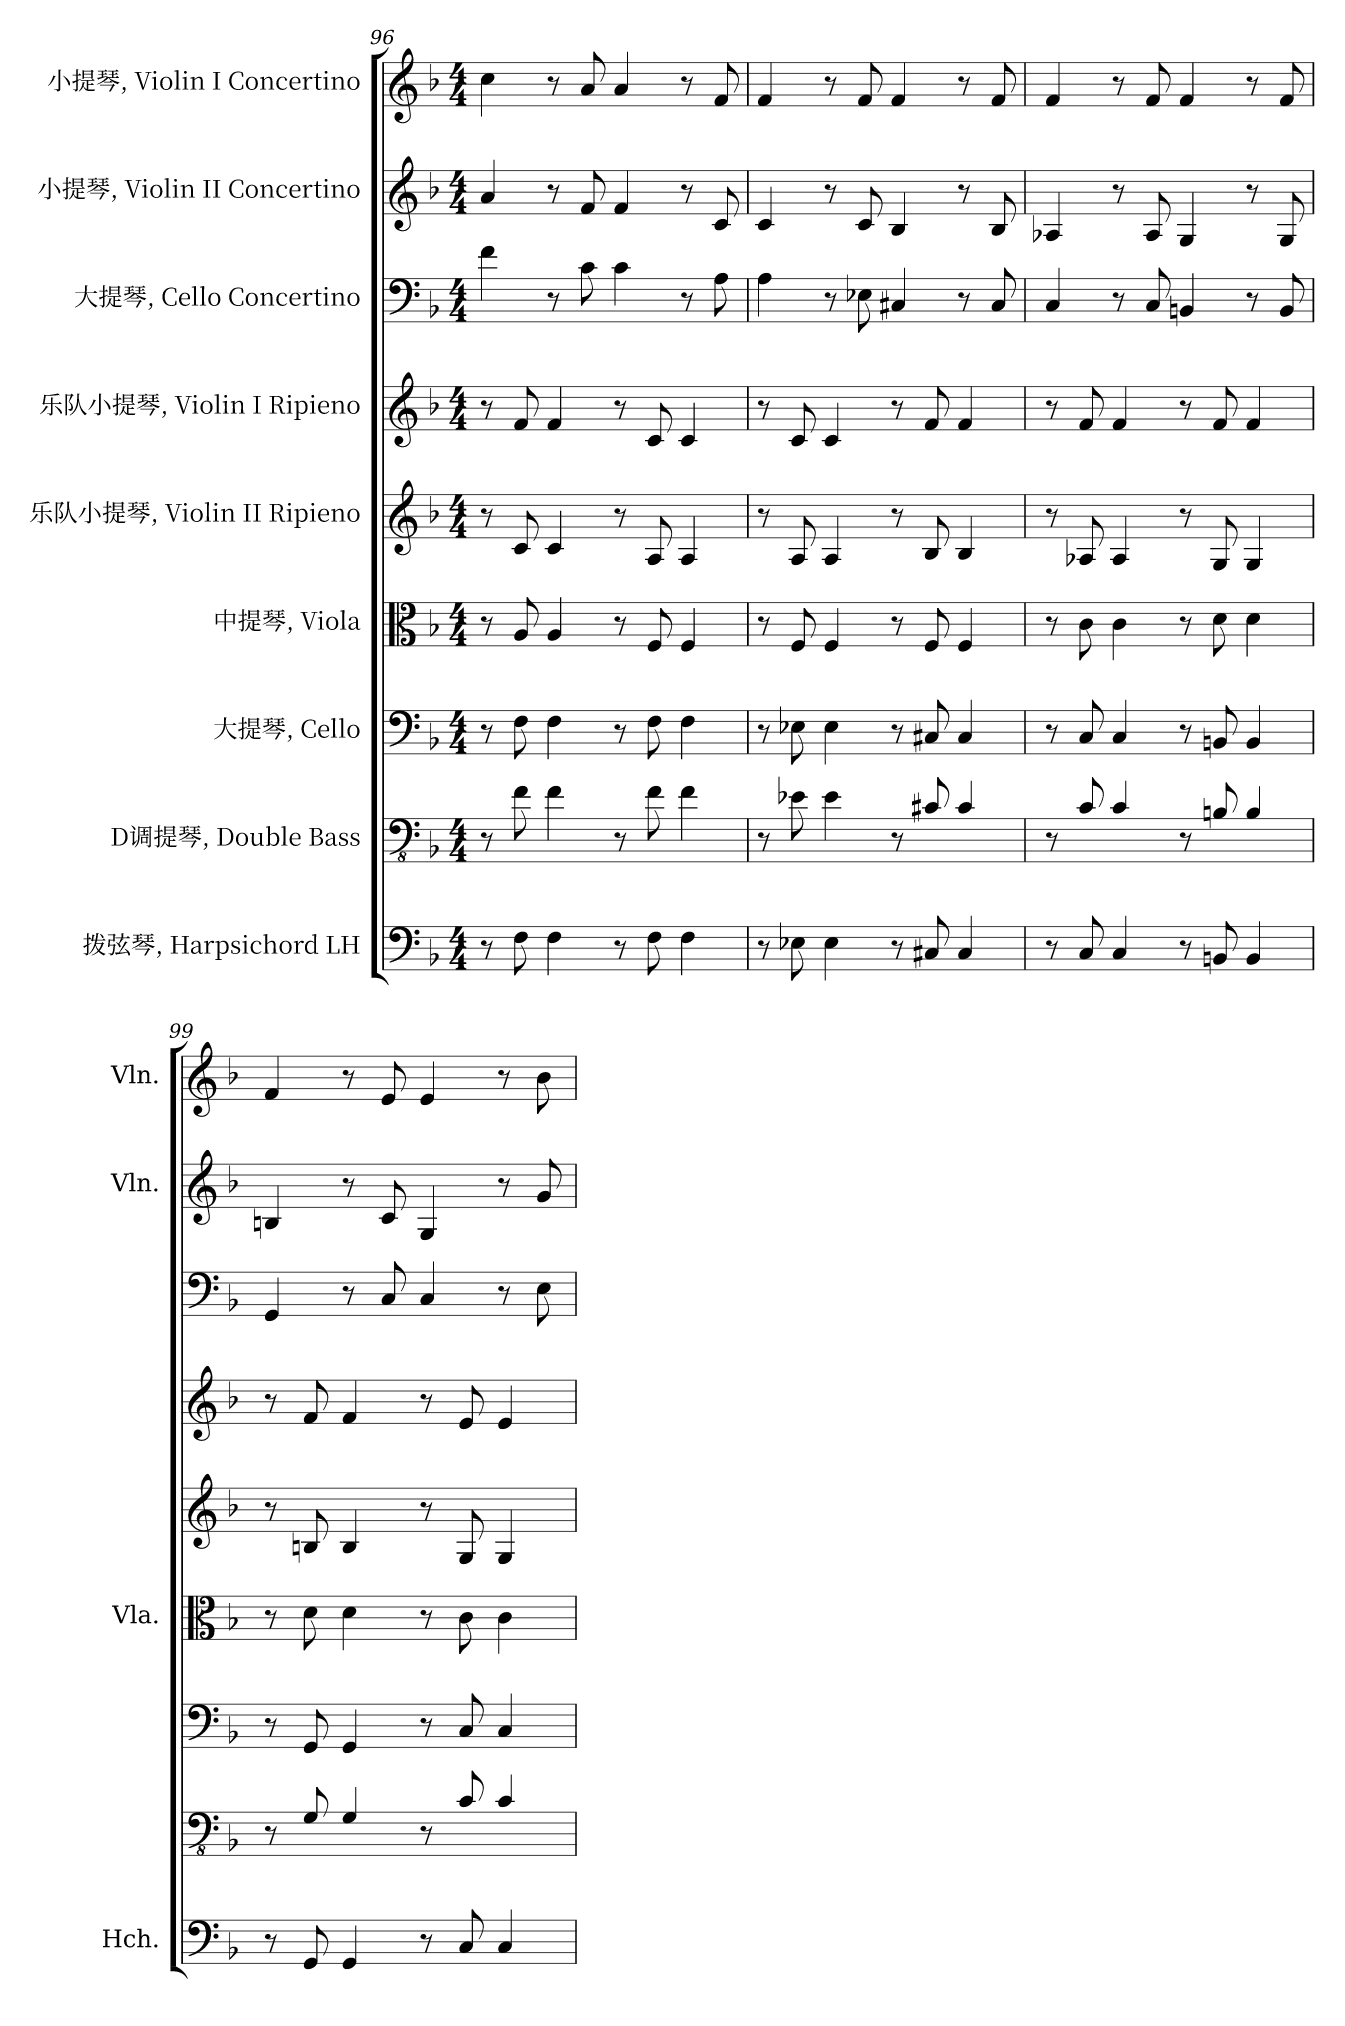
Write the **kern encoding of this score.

**kern	**kern	**kern	**kern	**kern	**kern	**kern	**kern	**kern
*part9	*part8	*part7	*part6	*part5	*part4	*part3	*part2	*part1
*staff9	*staff8	*staff7	*staff6	*staff5	*staff4	*staff3	*staff2	*staff1
*I"拨弦琴, Harpsichord LH	*I"D调提琴, Double Bass	*I"大提琴, Cello	*I"中提琴, Viola	*I"乐队小提琴, Violin II Ripieno	*I"乐队小提琴, Violin I Ripieno	*I"大提琴, Cello Concertino	*I"小提琴, Violin II Concertino	*I"小提琴, Violin I Concertino
*I'Hch.	*	*	*I'Vla.	*	*	*	*I'Vln.	*I'Vln.
!!LO:PB:g=z
*clefF4	*clefFv4	*clefF4	*clefC3	*clefG2	*clefG2	*clefF4	*clefG2	*clefG2
*	*ITrd7c12	*	*	*	*	*	*	*
*k[b-]	*k[b-]	*k[b-]	*k[b-]	*k[b-]	*k[b-]	*k[b-]	*k[b-]	*k[b-]
*M4/4	*M4/4	*M4/4	*M4/4	*M4/4	*M4/4	*M4/4	*M4/4	*M4/4
=96	=96	=96	=96	=96	=96	=96	=96	=96
8r	8r	8r	8r	8r	8r	4f\	4a/	4cc\
8F\	8FF\	8F\	8A/	8c/	8f/	.	.	.
4F\	4FF\	4F\	4A/	4c/	4f/	8r	8r	8r
.	.	.	.	.	.	8c\	8f/	8a/
8r	8r	8r	8r	8r	8r	4c\	4f/	4a/
8F\	8FF\	8F\	8F/	8A/	8c/	.	.	.
4F\	4FF\	4F\	4F/	4A/	4c/	8r	8r	8r
.	.	.	.	.	.	8A\	8c/	8f/
=97	=97	=97	=97	=97	=97	=97	=97	=97
8r	8r	8r	8r	8r	8r	4A\	4c/	4f/
8E-X\	8EE-X\	8E-X\	8F/	8A/	8c/	.	.	.
4E-\	4EE-\	4E-\	4F/	4A/	4c/	8r	8r	8r
.	.	.	.	.	.	8E-X\	8c/	8f/
8r	8r	8r	8r	8r	8r	4C#X/	4B-/	4f/
8C#X/	8CC#X/	8C#X/	8F/	8B-/	8f/	.	.	.
4C#/	4CC#/	4C#/	4F/	4B-/	4f/	8r	8r	8r
.	.	.	.	.	.	8C#/	8B-/	8f/
=98	=98	=98	=98	=98	=98	=98	=98	=98
8r	8r	8r	8r	8r	8r	4C/	4A-X/	4f/
8C/	8CC/	8C/	8c\	8A-X/	8f/	.	.	.
4C/	4CC/	4C/	4c\	4A-/	4f/	8r	8r	8r
.	.	.	.	.	.	8C/	8A-/	8f/
8r	8r	8r	8r	8r	8r	4BBn/	4G/	4f/
8BBn/	8BBBn/	8BBn/	8d\	8G/	8f/	.	.	.
4BB/	4BBB/	4BB/	4d\	4G/	4f/	8r	8r	8r
.	.	.	.	.	.	8BB/	8G/	8f/
!!LO:PB:g=z
=99	=99	=99	=99	=99	=99	=99	=99	=99
8r	8r	8r	8r	8r	8r	4GG/	4Bn/	4f/
8GG/	8GGG/	8GG/	8d\	8Bn/	8f/	.	.	.
4GG/	4GGG/	4GG/	4d\	4B/	4f/	8r	8r	8r
.	.	.	.	.	.	8C/	8c/	8e/
8r	8r	8r	8r	8r	8r	4C/	4G/	4e/
8C/	8CC/	8C/	8c\	8G/	8e/	.	.	.
4C/	4CC/	4C/	4c\	4G/	4e/	8r	8r	8r
.	.	.	.	.	.	8E\	8g/	8b-\
=	=	=	=	=	=	=	=	=
*-	*-	*-	*-	*-	*-	*-	*-	*-
